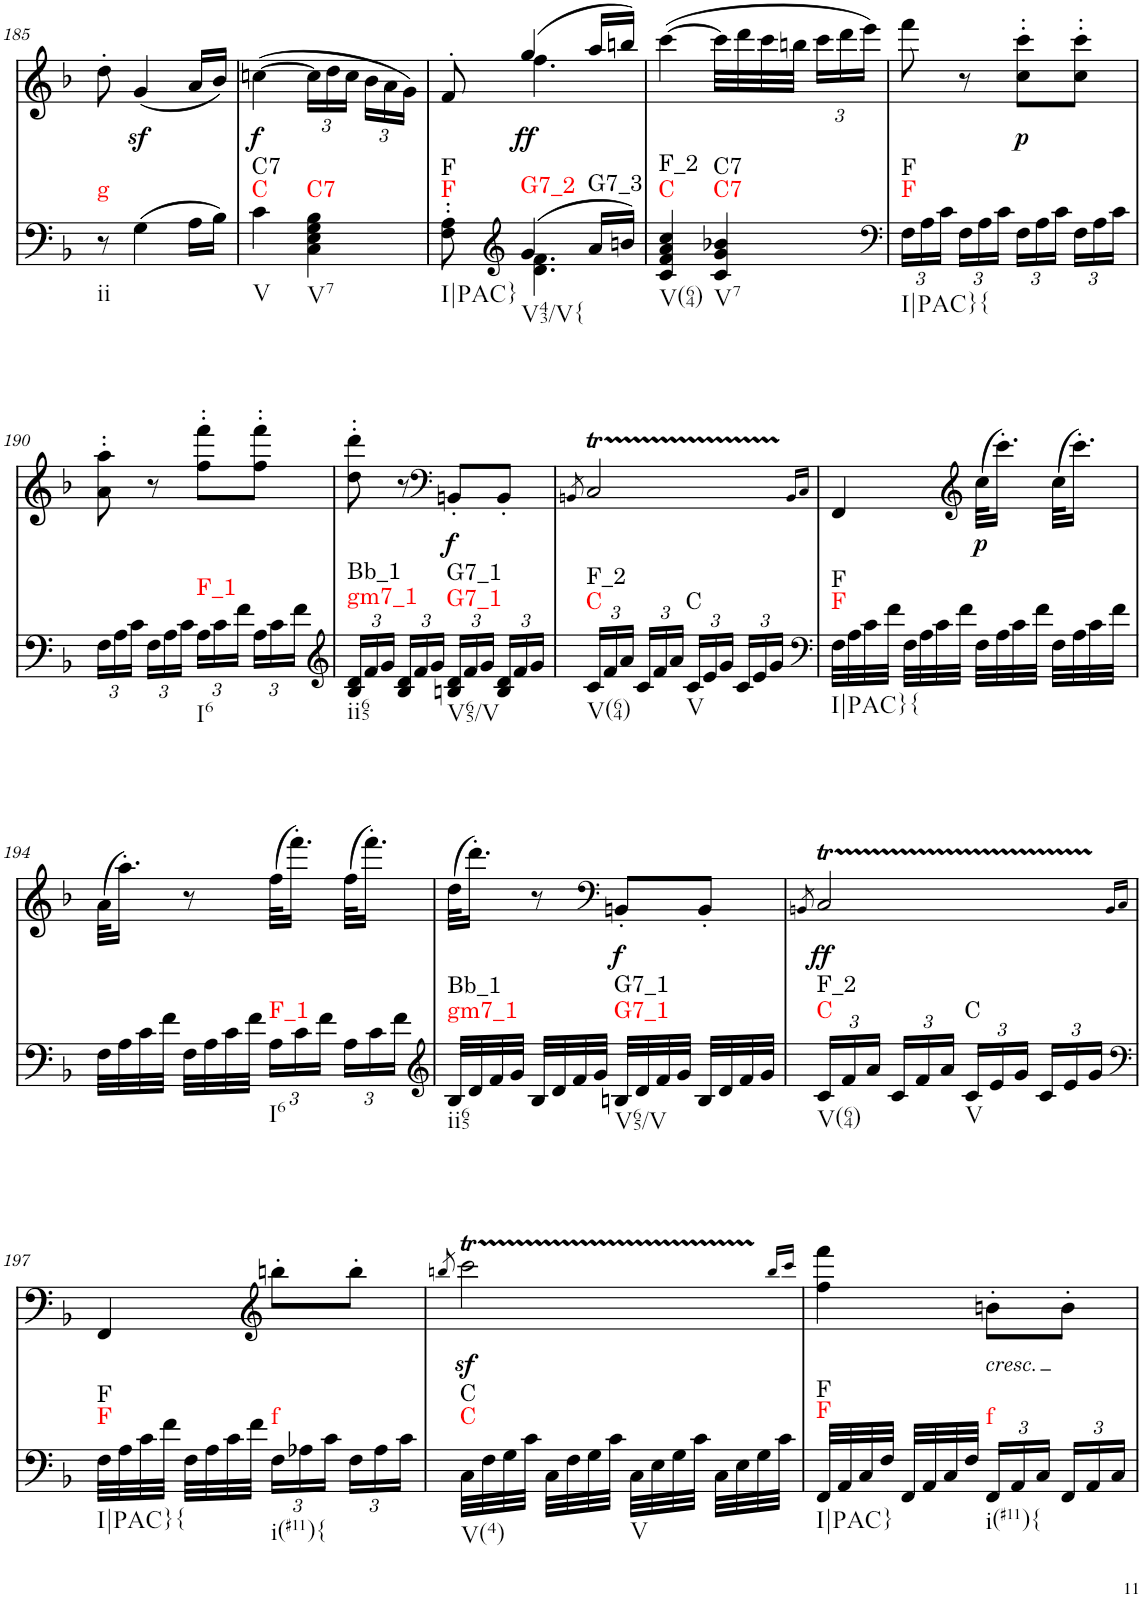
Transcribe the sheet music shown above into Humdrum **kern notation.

**kern	**harte	**kern	**dynam
*part2	*part2	*part1	*part1
*staff2	*	*staff1	*staff1
*I"piano	*	*I"piano	*
*I'Pno	*	*I'Pno	*
!!LO:PB:g=z
*clefF4	*	*clefG2	*
*k[b-]	*	*k[b-]	*
*M2/4	*	*M2/4	*
=185	=185	=185	=185
!	!LO:H:kt=g	!	!
8r	N	8dd'\	.
(4G\	.	(4gz</	.
16A\LL	.	16a/LL	.
16B-\JJ)	.	16b-/JJ)	.
=186	=186	=186	=186
!	!LO:H:n=1:kt=C	!	!LO:DY:b
!	!LO:H:n=2:kt=C7	!	!
4c\	N N	([4ccn\	f
*	*	*Xbrackettup	*
!	!LO:H:kt=C7	!	!
4C\ 4E\ 4G\ 4B-\	N	24cc\LL]	.
.	.	24dd\	.
.	.	24cc\JJ	.
.	.	24b-\LL	.
.	.	24a\	.
.	.	24g\JJ)	.
=187	=187	=187	=187
*^	*	*^	*
!	!	!LO:H:n=1:kt=F	!	!	!
!	!	!LO:H:n=2:kt=F	!	!	!
8F\' 8A\'	8ryy	N N	8ryy	8f'/	.
*clefG2	*	*	*	*	*
!	!	!LO:H:kt=G7_2	!	!	!LO:DY:b
(4g/	4.d\ 4.f\	N	(4gg/	4.ff\	ff
!	!	!LO:H:kt=G7_3	!	!	!
16a/LL	.	N	16aa/LL	.	.
16bn/JJ)	.	.	16bbn/JJ)	.	.
*v	*v	*	*	*	*
*	*	*v	*v	*
=188	=188	=188	=188
!	!LO:H:n=1:kt=C	!	!
!	!LO:H:n=2:kt=F_2	!	!
4c/ 4f/ 4a/ 4cc/	N N	([4ccc\	.
!	!LO:H:n=1:kt=C7	!	!
!	!LO:H:n=2:kt=C7	!	!
4c/ 4g/ 4b-X/	N N	32ccc\LLL]	.
.	.	32ddd\	.
.	.	32ccc\	.
.	.	32bbn\JJJ	.
.	.	24ccc\LL	.
.	.	24ddd\	.
.	.	24eee\JJ)	.
=189	=189	=189	=189
*clefF4	*	*	*
*Xbrackettup	*	*	*
!	!LO:H:n=1:kt=F	!	!
!	!LO:H:n=2:kt=F	!	!
24F\LL	N N	8fff\	.
24A\	.	.	.
24c\JJ	.	.	.
24F\LL	.	8r	.
24A\	.	.	.
24c\JJ	.	.	.
!	!	!	!LO:DY:b
24F\LL	.	8cc\' 8ccc\'L	p
24A\	.	.	.
24c\JJ	.	.	.
24F\LL	.	8cc\' 8ccc\'J	.
24A\	.	.	.
24c\JJ	.	.	.
!!LO:LB:g=z
=190	=190	=190	=190
24F\LL	.	8a\' 8aa\'	.
24A\	.	.	.
24c\JJ	.	.	.
24F\LL	.	8r	.
24A\	.	.	.
24c\JJ	.	.	.
!	!LO:H:kt=F_1	!	!
24A\LL	N	8ff\' 8fff\'L	.
24c\	.	.	.
24f\JJ	.	.	.
24A\LL	.	8ff\' 8fff\'J	.
24c\	.	.	.
24f\JJ	.	.	.
=191	=191	=191	=191
*clefG2	*	*	*
!	!LO:H:n=1:kt=gm7_1	!	!
!	!LO:H:n=2:kt=Bb_1	!	!
24B-/ 24d/LL	N N	8dd\' 8ddd\'	.
24f/	.	.	.
24g/JJ	.	.	.
24B-/ 24d/LL	.	8r	.
24f/	.	.	.
24g/JJ	.	.	.
*	*	*clefF4	*
!	!LO:H:n=1:kt=G7_1	!	!LO:DY:b
!	!LO:H:n=2:kt=G7_1	!	!
24Bn/ 24d/LL	N N	8BBn'/L	f
24f/	.	.	.
24g/JJ	.	.	.
24B/ 24d/LL	.	8BB'/J	.
24f/	.	.	.
24g/JJ	.	.	.
=192	=192	=192	=192
.	.	8qBBn/	.
!	!LO:H:n=1:kt=C	!	!
!	!LO:H:n=2:kt=F_2	!	!
24c/LL	N N	2CT/	.
24f/	.	.	.
24a/JJ	.	.	.
24c/LL	.	.	.
24f/	.	.	.
24a/JJ	.	.	.
!	!LO:H:kt=C	!	!
24c/LL	N	.	.
24e/	.	.	.
24g/JJ	.	.	.
24c/LL	.	.	.
24e/	.	.	.
24g/JJ	.	.	.
.	.	16qBB/LL	.
.	.	16qC/JJ	.
=193	=193	=193	=193
*clefF4	*	*	*
!	!LO:H:n=1:kt=F	!	!
!	!LO:H:n=2:kt=F	!	!
32F\LLL	N N	4FF/	.
32A\	.	.	.
32c\	.	.	.
32f\JJJ	.	.	.
32F\LLL	.	.	.
32A\	.	.	.
32c\	.	.	.
32f\JJJ	.	.	.
*	*	*clefG2	*
!	!	!	!LO:DY:b
32F\LLL	.	(32cc\KLL	p
32A\	.	16.ccc'\JJ)	.
32c\	.	.	.
32f\JJJ	.	.	.
32F\LLL	.	(32cc\KLL	.
32A\	.	16.ccc'\JJ)	.
32c\	.	.	.
32f\JJJ	.	.	.
!!LO:LB:g=z
=194	=194	=194	=194
32F\LLL	.	(32a\KLL	.
32A\	.	16.aa'\JJ)	.
32c\	.	.	.
32f\JJJ	.	.	.
32F\LLL	.	8r	.
32A\	.	.	.
32c\	.	.	.
32f\JJJ	.	.	.
!	!LO:H:kt=F_1	!	!
24A\LL	N	(32ff\KLL	.
.	.	16.fff'\JJ)	.
24c\	.	.	.
24f\JJ	.	.	.
24A\LL	.	(32ff\KLL	.
.	.	16.fff'\JJ)	.
24c\	.	.	.
24f\JJ	.	.	.
=195	=195	=195	=195
*clefG2	*	*	*
!	!LO:H:n=1:kt=gm7_1	!	!
!	!LO:H:n=2:kt=Bb_1	!	!
32B-/LLL	N N	(32dd\KLL	.
32d/	.	16.ddd'\JJ)	.
32f/	.	.	.
32g/JJJ	.	.	.
32B-/LLL	.	8r	.
32d/	.	.	.
32f/	.	.	.
32g/JJJ	.	.	.
*	*	*clefF4	*
!	!LO:H:n=1:kt=G7_1	!	!LO:DY:b
!	!LO:H:n=2:kt=G7_1	!	!
32Bn/LLL	N N	8BBn'/L	f
32d/	.	.	.
32f/	.	.	.
32g/JJJ	.	.	.
32B/LLL	.	8BB'/J	.
32d/	.	.	.
32f/	.	.	.
32g/JJJ	.	.	.
=196	=196	=196	=196
.	.	8qBBn/	.
!	!LO:H:n=1:kt=C	!	!LO:DY:b
!	!LO:H:n=2:kt=F_2	!	!
24c/LL	N N	2CT/	ff
24f/	.	.	.
24a/JJ	.	.	.
24c/LL	.	.	.
24f/	.	.	.
24a/JJ	.	.	.
!	!LO:H:kt=C	!	!
24c/LL	N	.	.
24e/	.	.	.
24g/JJ	.	.	.
24c/LL	.	.	.
24e/	.	.	.
24g/JJ	.	.	.
.	.	16qBB/LL	.
.	.	16qC/JJ	.
!!LO:LB:g=z
=197	=197	=197	=197
*clefF4	*	*	*
!	!LO:H:n=1:kt=F	!	!
!	!LO:H:n=2:kt=F	!	!
32F\LLL	N N	4FF/	.
32A\	.	.	.
32c\	.	.	.
32f\JJJ	.	.	.
32F\LLL	.	.	.
32A\	.	.	.
32c\	.	.	.
32f\JJJ	.	.	.
*	*	*clefG2	*
!	!LO:H:kt=f	!	!
24F\LL	N	8bbn'\L	.
24A-X\	.	.	.
24c\JJ	.	.	.
24F\LL	.	8bb'\J	.
24A-\	.	.	.
24c\JJ	.	.	.
=198	=198	=198	=198
.	.	8qbbn/	.
!	!LO:H:n=1:kt=C	!	!
!	!LO:H:n=2:kt=C	!	!
32C\LLL	N N	2cccz<T\	.
32F\	.	.	.
32G\	.	.	.
32c\JJJ	.	.	.
32C\LLL	.	.	.
32F\	.	.	.
32G\	.	.	.
32c\JJJ	.	.	.
32C\LLL	.	.	.
32E\	.	.	.
32G\	.	.	.
32c\JJJ	.	.	.
32C\LLL	.	.	.
32E\	.	.	.
32G\	.	.	.
32c\JJJ	.	.	.
.	.	16qbb/LL	.
.	.	16qccc/JJ	.
=199	=199	=199	=199
!	!LO:H:n=1:kt=F	!	!
!	!LO:H:n=2:kt=F	!	!
32FF/LLL	N N	4ff\ 4fff\	.
32AA/	.	.	.
32C/	.	.	.
32F/JJJ	.	.	.
32FF/LLL	.	.	.
32AA/	.	.	.
32C/	.	.	.
32F/JJJ	.	.	.
!	!LO:H:kt=f	!LO:TX:b:i:t=cresc.	!
24FF/LL	N	8bn'\L	.
24AA/	.	.	.
24C/JJ	.	.	.
24FF/LL	.	8b'\J	.
24AA/	.	.	.
24C/JJ	.	.	.
=	=	=	=
*-	*-	*-	*-
